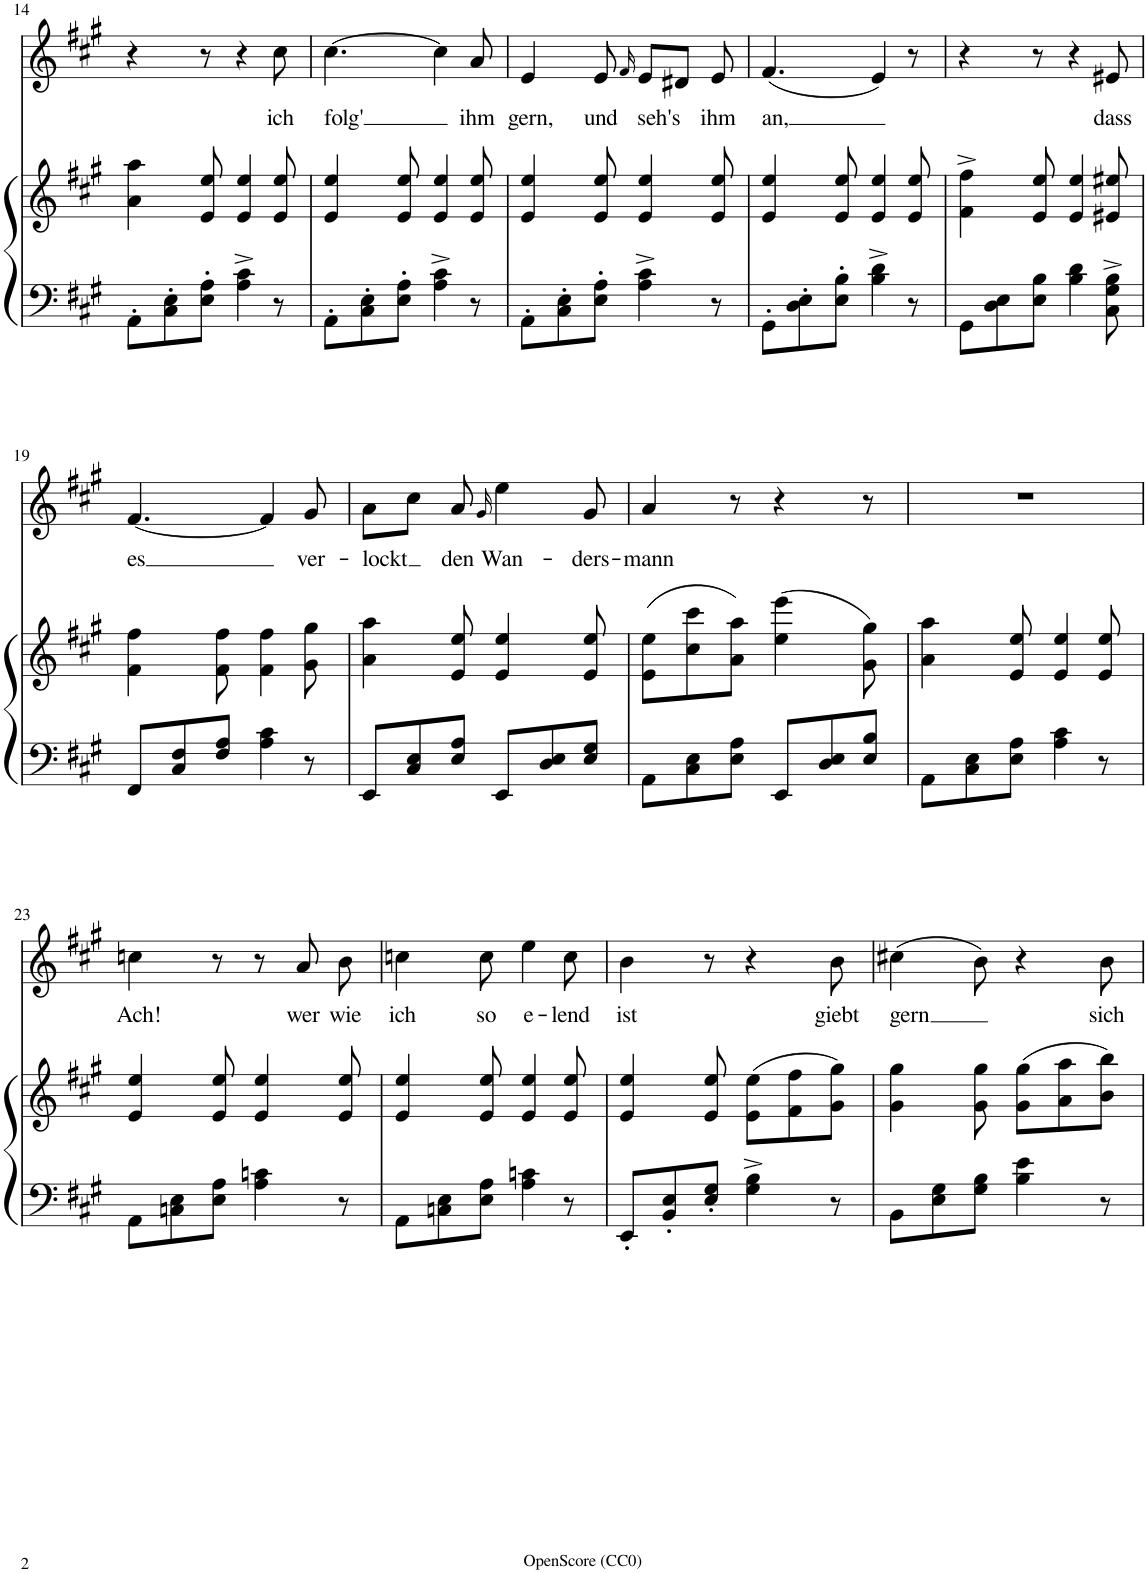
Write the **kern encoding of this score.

**kern	**kern	**kern	**text
*part2	*part2	*part1	*part1
*staff3	*staff2	*staff1	*staff1
*I"Pianoforte	*	*I"Singstimme Voice	*
*I'Pno	*	*	*
!!LO:PB:g=z
*clefF4	*clefG2	*clefG2	*
*k[f#c#g#]	*k[f#c#g#]	*k[f#c#g#]	*
*M6/8	*M6/8	*M6/8	*
=14	=14	=14	=14
8AA'\L	4a\ 4aa\	4r	.
8C#\' 8E\'	.	.	.
8E\' 8A\'J	8e/ 8ee/	8r	.
4A\^ 4c#\^	4e/ 4ee/	4r	.
!	!	!	!LO:LY:b
8r	8e/ 8ee/	8cc#\	ich
=15	=15	=15	=15
!	!	!	!LO:LY:b
8AA'\L	4e/ 4ee/	[4.cc#\	folg'
8C#\' 8E\'	.	.	.
8E\' 8A\'J	8e/ 8ee/	.	.
4A\^ 4c#\^	4e/ 4ee/	4cc#\]	.
!	!	!	!LO:LY:b
8r	8e/ 8ee/	8a/	ihm
=16	=16	=16	=16
!	!	!	!LO:LY:b
8AA'\L	4e/ 4ee/	4e/	gern,
8C#\' 8E\'	.	.	.
!	!	!	!LO:LY:b
8E\' 8A\'J	8e/ 8ee/	8e/	und
.	.	16qf#/	.
!	!	!	!LO:LY:b
4A\^ 4c#\^	4e/ 4ee/	8e/L	seh's
.	.	8d#X/J	.
!	!	!	!LO:LY:b
8r	8e/ 8ee/	8e/	ihm
=17	=17	=17	=17
!	!	!	!LO:LY:b
8GG#'\L	4e/ 4ee/	(4.f#/	an,
8D\' 8E\'	.	.	.
8E\' 8B\'J	8e/ 8ee/	.	.
4B\^ 4d\^	4e/ 4ee/	4e/)	.
8r	8e/ 8ee/	8r	.
=18	=18	=18	=18
8GG#\L	4f#\^ 4ff#\^	4r	.
8D\ 8E\	.	.	.
8E\ 8B\J	8e/ 8ee/	8r	.
4B\ 4d\	4e/ 4ee/	4r	.
!	!	!	!LO:LY:b
8C#\^ 8G#\^ 8B\^	8e#X/ 8ee#X/	8e#X/	dass
!!LO:LB:g=z
=19	=19	=19	=19
!	!	!	!LO:LY:b
8FF#/L	4f#\ 4ff#\	[4.f#/	es
8C#/ 8F#/	.	.	.
8F#/ 8A/J	8f#\ 8ff#\	.	.
4A\ 4c#\	4f#\ 4ff#\	4f#/]	.
!	!	!	!LO:LY:b
8r	8g#\ 8gg#\	8g#/	ver-
=20	=20	=20	=20
!	!	!	!LO:LY:b
8EE/L	4a\ 4aa\	8a\L	-lockt
8C#/ 8E/	.	8cc#\J	.
!	!	!	!LO:LY:b
8E/ 8A/J	8e/ 8ee/	8a/	den
.	.	16qg#/	.
!	!	!	!LO:LY:b
8EE/L	4e/ 4ee/	4ee\	Wan-
8D/ 8E/	.	.	.
!	!	!	!LO:LY:b
8E/ 8G#/J	8e/ 8ee/	8g#/	-ders-
=21	=21	=21	=21
!	!	!	!LO:LY:b
8AA\L	(8e\ 8ee\L	4a/	-mann
8C#\ 8E\	8cc#\ 8ccc#\	.	.
8E\ 8A\J	8a\ 8aa\J)	8r	.
8EE/L	(4ee\ 4eee\	4r	.
8D/ 8E/	.	.	.
8E/ 8B/J	8g#\ 8gg#\)	8r	.
=22	=22	=22	=22
8AA\L	4a\ 4aa\	2.r	.
8C#\ 8E\	.	.	.
8E\ 8A\J	8e/ 8ee/	.	.
4A\ 4c#\	4e/ 4ee/	.	.
8r	8e/ 8ee/	.	.
!!LO:LB:g=z
=23	=23	=23	=23
!	!	!	!LO:LY:b
8AA\L	4e/ 4ee/	4ccn\	Ach!
8Cn\ 8E\	.	.	.
8E\ 8A\J	8e/ 8ee/	8r	.
4A\ 4cn\	4e/ 4ee/	8r	.
!	!	!	!LO:LY:b
.	.	8a/	wer
!	!	!	!LO:LY:b
8r	8e/ 8ee/	8b\	wie
=24	=24	=24	=24
!	!	!	!LO:LY:b
8AA\L	4e/ 4ee/	4ccn\	ich
8Cn\ 8E\	.	.	.
!	!	!	!LO:LY:b
8E\ 8A\J	8e/ 8ee/	8cc\	so
!	!	!	!LO:LY:b
4A\ 4cn\	4e/ 4ee/	4ee\	e-
!	!	!	!LO:LY:b
8r	8e/ 8ee/	8cc\	-lend
=25	=25	=25	=25
!	!	!	!LO:LY:b
8EE'/L	4e/ 4ee/	4b\	ist
8BB/' 8E/'	.	.	.
8E/' 8G#/'J	8e/ 8ee/	8r	.
4G#\^ 4B\^	(8e\ 8ee\L	4r	.
.	8f#\ 8ff#\	.	.
!	!	!	!LO:LY:b
8r	8g#\ 8gg#\J)	8b\	giebt
=26	=26	=26	=26
!	!	!	!LO:LY:b
8BB\L	4g#\ 4gg#\	(4cc#X\	gern
8E\ 8G#\	.	.	.
8G#\ 8B\J	8g#\ 8gg#\	8b\)	.
4B\ 4e\	(8g#\ 8gg#\L	4r	.
.	8a\ 8aa\	.	.
!	!	!	!LO:LY:b
8r	8b\ 8bb\J)	8b\	sich
=	=	=	=
*-	*-	*-	*-
